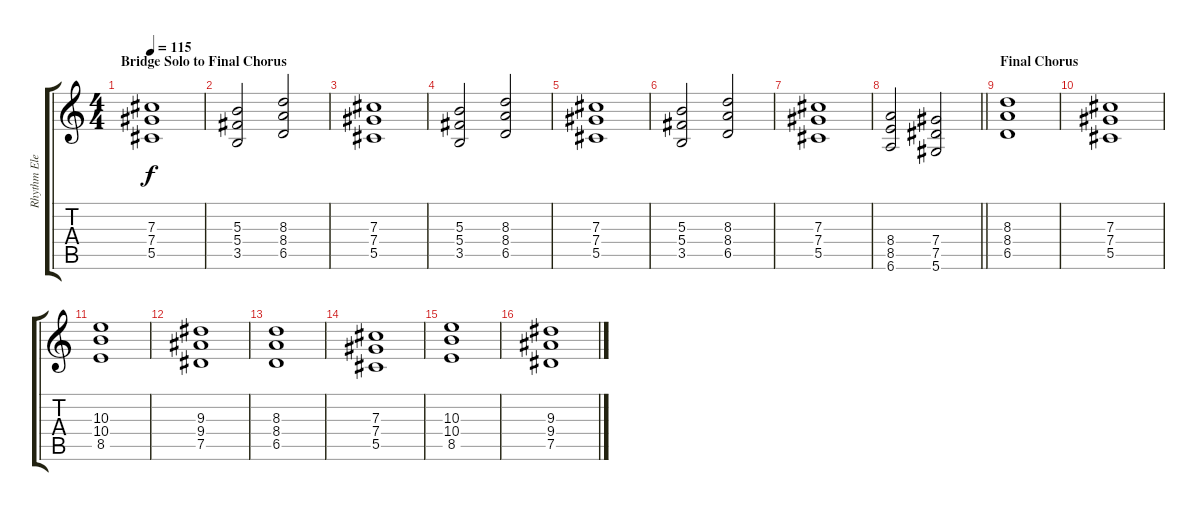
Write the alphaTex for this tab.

\track ("Rhythm Elect" "Rhythm Ele") {instrument distortionguitar}
\staff {score tabs}
\tuning (Eb4 Bb3 Gb3 Db3 Ab2 Eb2) {hide}
\ts (4 4)
\section ("" "Bridge Solo to Final Chorus")
\tempo 115
\clef g2
\ks c
(7.3 7.4 5.5).1{dy f} |
(5.3 5.4 3.5).2 (8.3 8.4 6.5).2 |
(7.3 7.4 5.5).1 |
(5.3 5.4 3.5).2 (8.3 8.4 6.5).2 |
(7.3 7.4 5.5).1 |
(5.3 5.4 3.5).2 (8.3 8.4 6.5).2 |
(7.3 7.4 5.5).1 |
\barLineRight lightlight
(8.4 8.5 6.6).2 (7.4 7.5 5.6).2 |
\section ("" "Final Chorus")
(8.3 8.4 6.5).1 |
(7.3 7.4 5.5).1 |
(10.3 10.4 8.5).1 |
(9.3 9.4 7.5).1 |
(8.3 8.4 6.5).1 |
(7.3 7.4 5.5).1 |
(10.3 10.4 8.5).1 |
(9.3 9.4 7.5).1
